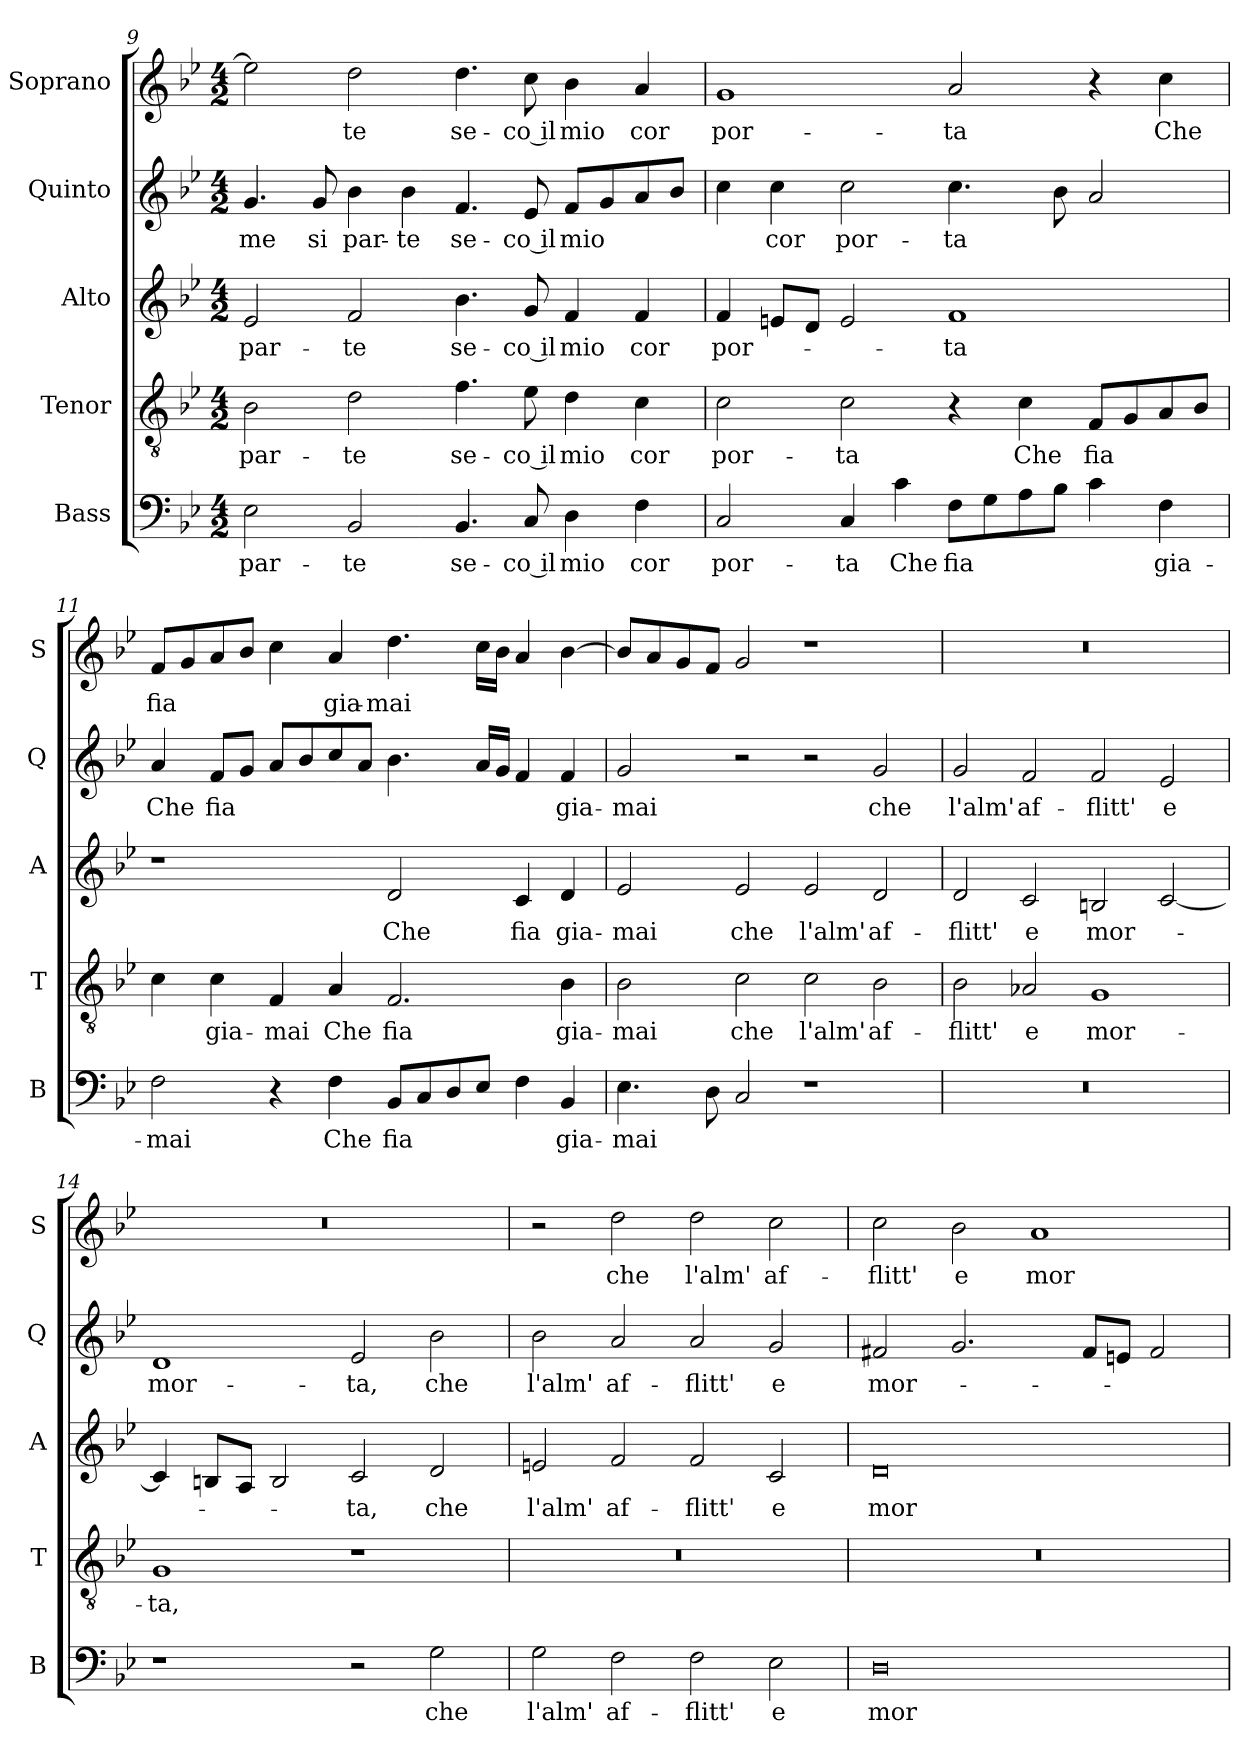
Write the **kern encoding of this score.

**kern	**text	**kern	**text	**kern	**text	**kern	**text	**kern	**text
*part5	*part5	*part4	*part4	*part3	*part3	*part2	*part2	*part1	*part1
*staff5	*staff5	*staff4	*staff4	*staff3	*staff3	*staff2	*staff2	*staff1	*staff1
*I"Bass	*	*I"Tenor	*	*I"Alto	*	*I"Quinto	*	*I"Soprano	*
*I'B	*	*I'T	*	*I'A	*	*I'Q	*	*I'S	*
*clefF4	*	*clefGv2	*	*clefG2	*	*clefG2	*	*clefG2	*
*k[b-e-]	*	*k[b-e-]	*	*k[b-e-]	*	*k[b-e-]	*	*k[b-e-]	*
*B-:	*	*B-:	*	*B-:	*	*B-:	*	*B-:	*
*M4/2	*	*M4/2	*	*M4/2	*	*M4/2	*	*M4/2	*
=9	=9	=9	=9	=9	=9	=9	=9	=9	=9
!	!LO:LY:b	!	!LO:LY:b	!	!LO:LY:b	!	!LO:LY:b	!	!
2E-\	par-	2B-\	par-	2e-/	par-	4.g/	me	2ee-\]	.
!	!	!	!	!	!	!	!LO:LY:b	!	!
.	.	.	.	.	.	8g/	si	.	.
!	!LO:LY:b	!	!LO:LY:b	!	!LO:LY:b	!	!LO:LY:b	!	!LO:LY:b
2BB-/	-te	2d\	-te	2f/	-te	4b-\	par-	2dd\	-te
!	!	!	!	!	!	!	!LO:LY:b	!	!
.	.	.	.	.	.	4b-\	-te	.	.
!	!LO:LY:b	!	!LO:LY:b	!	!LO:LY:b	!	!LO:LY:b	!	!LO:LY:b
4.BB-/	se-	4.f\	se-	4.b-\	se-	4.f/	se-	4.dd\	se-
!	!LO:LY:b	!	!LO:LY:b	!	!LO:LY:b	!	!LO:LY:b	!	!LO:LY:b
8C/	-co il	8e-\	-co il	8g/	-co il	8e-/	-co il	8cc\	-co il
!	!LO:LY:b	!	!LO:LY:b	!	!LO:LY:b	!	!LO:LY:b	!	!LO:LY:b
4D\	mio	4d\	mio	4f/	mio	8f/L	mio	4b-\	mio
.	.	.	.	.	.	8g/	.	.	.
!	!LO:LY:b	!	!LO:LY:b	!	!LO:LY:b	!	!	!	!LO:LY:b
4F\	cor	4c\	cor	4f/	cor	8a/	.	4a/	cor
.	.	.	.	.	.	8b-/J	.	.	.
!!LO:LB:g=z
=10	=10	=10	=10	=10	=10	=10	=10	=10	=10
!	!LO:LY:b	!	!LO:LY:b	!	!LO:LY:b	!	!	!	!LO:LY:b
2C/	por-	2c\	por-	4f/	por-	4cc\	.	1g	por-
!	!	!	!	!	!	!	!LO:LY:b	!	!
.	.	.	.	8en/L	.	4cc\	cor	.	.
.	.	.	.	8d/J	.	.	.	.	.
!	!LO:LY:b	!	!LO:LY:b	!	!	!	!LO:LY:b	!	!
4C/	-ta	2c\	-ta	2e/	.	2cc\	por-	.	.
!	!LO:LY:b	!	!	!	!	!	!	!	!
4c\	Che	.	.	.	.	.	.	.	.
!	!LO:LY:b	!	!	!	!LO:LY:b	!	!LO:LY:b	!	!LO:LY:b
8F\L	fia	4r	.	1f	-ta	4.cc\	-ta	2a/	-ta
8G\	.	.	.	.	.	.	.	.	.
!	!	!	!LO:LY:b	!	!	!	!	!	!
8A\	.	4c\	Che	.	.	.	.	.	.
8B-\J	.	.	.	.	.	8b-\	.	.	.
!	!	!	!LO:LY:b	!	!	!	!	!	!
4c\	.	8F/L	fia	.	.	2a/	.	4r	.
.	.	8G/	.	.	.	.	.	.	.
!	!LO:LY:b	!	!	!	!	!	!	!	!LO:LY:b
4F\	gia-	8A/	.	.	.	.	.	4cc\	Che
.	.	8B-/J	.	.	.	.	.	.	.
=11	=11	=11	=11	=11	=11	=11	=11	=11	=11
!	!LO:LY:b	!	!	!	!	!	!LO:LY:b	!	!LO:LY:b
2F\	-mai	4c\	.	1r	.	4a/	Che	8f/L	fia
.	.	.	.	.	.	.	.	8g/	.
!	!	!	!LO:LY:b	!	!	!	!LO:LY:b	!	!
.	.	4c\	gia-	.	.	8f/L	fia	8a/	.
.	.	.	.	.	.	8g/J	.	8b-/J	.
!	!	!	!LO:LY:b	!	!	!	!	!	!
4r	.	4F/	-mai	.	.	8a/L	.	4cc\	.
.	.	.	.	.	.	8b-/	.	.	.
!	!LO:LY:b	!	!LO:LY:b	!	!	!	!	!	!LO:LY:b
4F\	Che	4A/	Che	.	.	8cc/	.	4a/	gia-
.	.	.	.	.	.	8a/J	.	.	.
!	!LO:LY:b	!	!LO:LY:b	!	!LO:LY:b	!	!	!	!LO:LY:b
8BB-/L	fia	2.F/	fia	2d/	Che	4.b-\	.	4.dd\	-mai
8C/	.	.	.	.	.	.	.	.	.
8D/	.	.	.	.	.	.	.	.	.
8E-/J	.	.	.	.	.	16a/LL	.	16cc\LL	.
.	.	.	.	.	.	16g/JJ	.	16b-\JJ	.
!	!	!	!	!	!LO:LY:b	!	!	!	!
4F\	.	.	.	4c/	fia	4f/	.	4a/	.
!	!LO:LY:b	!	!LO:LY:b	!	!LO:LY:b	!	!LO:LY:b	!	!
4BB-/	gia-	4B-\	gia-	4d/	gia-	4f/	gia-	[4b-\	.
=12	=12	=12	=12	=12	=12	=12	=12	=12	=12
!	!LO:LY:b	!	!LO:LY:b	!	!LO:LY:b	!	!LO:LY:b	!	!
4.E-\	-mai	2B-\	-mai	2e-/	-mai	2g/	-mai	8b-/L]	.
.	.	.	.	.	.	.	.	8a/	.
.	.	.	.	.	.	.	.	8g/	.
8D\	.	.	.	.	.	.	.	8f/J	.
!	!	!	!LO:LY:b	!	!LO:LY:b	!	!	!	!
2C/	.	2c\	che	2e-/	che	2r	.	2g/	.
!	!	!	!LO:LY:b	!	!LO:LY:b	!	!	!	!
1r	.	2c\	l'alm'	2e-/	l'alm'	2r	.	1r	.
!	!	!	!LO:LY:b	!	!LO:LY:b	!	!LO:LY:b	!	!
.	.	2B-\	af-	2d/	af-	2g/	che	.	.
!!LO:LB:g=z
=13	=13	=13	=13	=13	=13	=13	=13	=13	=13
!	!	!	!LO:LY:b	!	!LO:LY:b	!	!LO:LY:b	!	!
0r	.	2B-\	-flitt'	2d/	-flitt'	2g/	l'alm'	0r	.
!	!	!	!LO:LY:b	!	!LO:LY:b	!	!LO:LY:b	!	!
.	.	2A-X/	e	2c/	e	2f/	af-	.	.
!	!	!	!LO:LY:b	!	!LO:LY:b	!	!LO:LY:b	!	!
.	.	1G	mor-	2Bn/	mor-	2f/	-flitt'	.	.
!	!	!	!	!	!	!	!LO:LY:b	!	!
.	.	.	.	[2c/	.	2e-/	e	.	.
=14	=14	=14	=14	=14	=14	=14	=14	=14	=14
!	!	!	!LO:LY:b	!	!	!	!LO:LY:b	!	!
1r	.	1G	-ta,	4c/]	.	1d	mor-	0r	.
.	.	.	.	8Bn/L	.	.	.	.	.
.	.	.	.	8A/J	.	.	.	.	.
.	.	.	.	2B/	.	.	.	.	.
!	!	!	!	!	!LO:LY:b	!	!LO:LY:b	!	!
2r	.	1r	.	2c/	-ta,	2e-/	-ta,	.	.
!	!LO:LY:b	!	!	!	!LO:LY:b	!	!LO:LY:b	!	!
2G\	che	.	.	2d/	che	2b-\	che	.	.
=15	=15	=15	=15	=15	=15	=15	=15	=15	=15
!	!LO:LY:b	!	!	!	!LO:LY:b	!	!LO:LY:b	!	!
2G\	l'alm'	0r	.	2en/	l'alm'	2b-\	l'alm'	2r	.
!	!LO:LY:b	!	!	!	!LO:LY:b	!	!LO:LY:b	!	!LO:LY:b
2F\	af-	.	.	2f/	af-	2a/	af-	2dd\	che
!	!LO:LY:b	!	!	!	!LO:LY:b	!	!LO:LY:b	!	!LO:LY:b
2F\	-flitt'	.	.	2f/	-flitt'	2a/	-flitt'	2dd\	l'alm'
!	!LO:LY:b	!	!	!	!LO:LY:b	!	!LO:LY:b	!	!LO:LY:b
2E-\	e	.	.	2c/	e	2g/	e	2cc\	af-
=16	=16	=16	=16	=16	=16	=16	=16	=16	=16
!	!LO:LY:b	!	!	!	!LO:LY:b	!	!LO:LY:b	!	!LO:LY:b
0D	mor-	0r	.	0d	mor-	2f#X/	mor-	2cc\	-flitt'
!	!	!	!	!	!	!	!	!	!LO:LY:b
.	.	.	.	.	.	2.g/	.	2b-\	e
!	!	!	!	!	!	!	!	!	!LO:LY:b
.	.	.	.	.	.	.	.	1a	mor-
.	.	.	.	.	.	8f#/L	.	.	.
.	.	.	.	.	.	8en/J	.	.	.
.	.	.	.	.	.	2f#/	.	.	.
=	=	=	=	=	=	=	=	=	=
*-	*-	*-	*-	*-	*-	*-	*-	*-	*-
